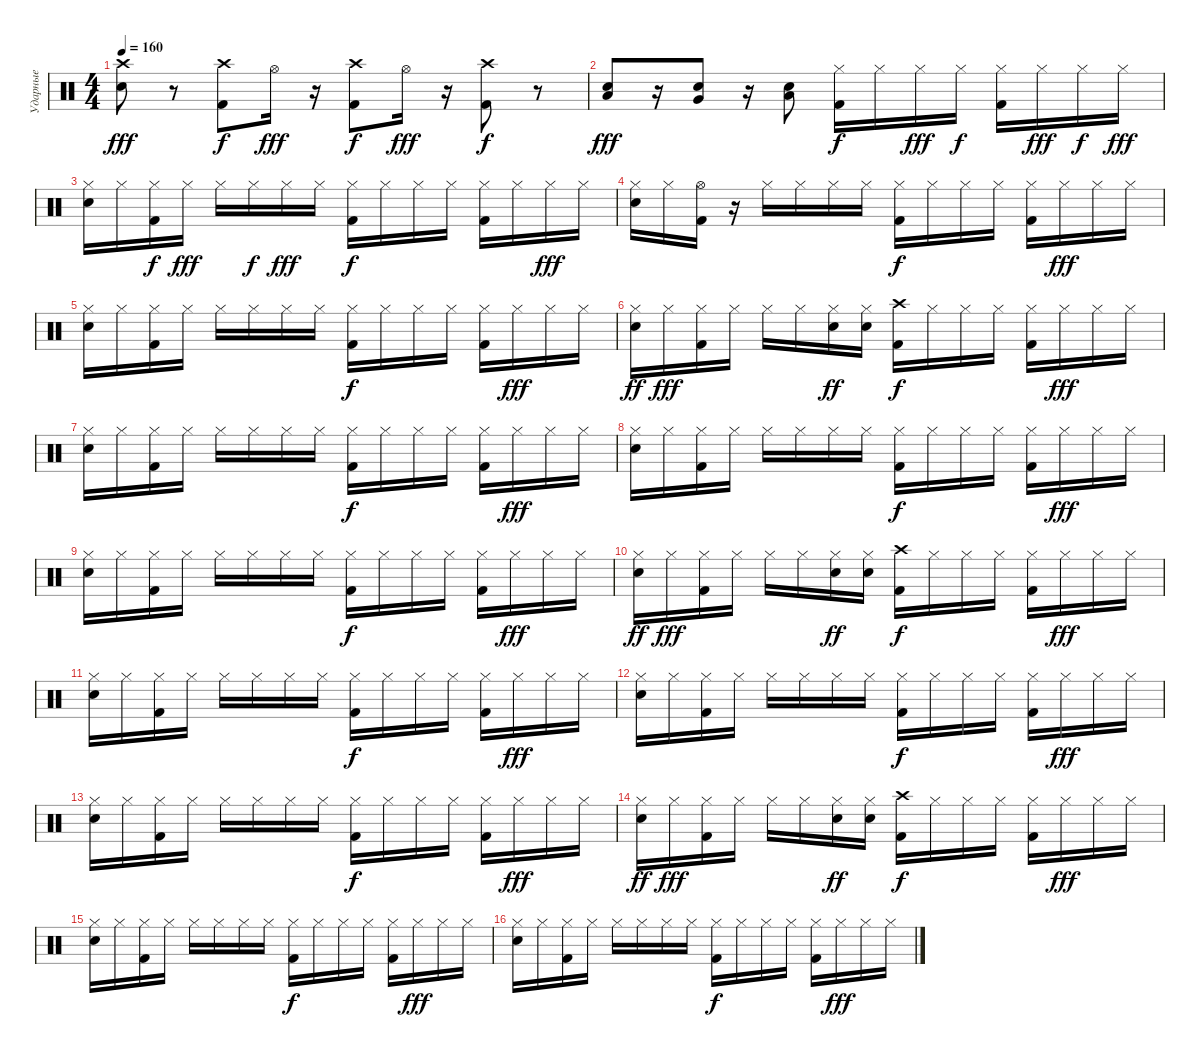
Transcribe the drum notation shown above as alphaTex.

\track ("Ударные" "Ударные") {instrument percussion}
\staff {score}
\articulation defaults
\ts (4 4)
\tempo 160
\clef neutral
\ks c
("Crash high (hit)" "Electric Snare (hit)").8{dy fff} r.8 ("Crash high (hit)" "Kick (hit) 2").8{dy f} "Hi-Hat (open)".16{dy fff} r.16 ("Crash high (hit)" "Kick (hit) 2").8{dy f} "Hi-Hat (open)".16{dy fff} r.16 ("Crash high (hit)" "Kick (hit) 2").8{dy f} r.8 |
("Electric Snare (hit)" "Low Tom (hit)").8{dy fff} r.16 ("Electric Snare (hit)" "Very Low Tom (hit)").8 r.16 ("Electric Snare (hit)" "Low Floor Tom (hit)").8 ("Hi-Hat (closed)" "Kick (hit) 2").16{dy f} "Hi-Hat (closed)".16 "Hi-Hat (closed)".16{dy fff} "Hi-Hat (closed)".16{dy f} ("Hi-Hat (closed)" "Kick (hit) 2").16 "Hi-Hat (closed)".16{dy fff} "Hi-Hat (closed)".16{dy f} "Hi-Hat (closed)".16{dy fff} |
("Hi-Hat (closed)" "Electric Snare (hit)").16 "Hi-Hat (closed)".16 ("Hi-Hat (closed)" "Kick (hit) 2").16{dy f} "Hi-Hat (closed)".16{dy fff} "Hi-Hat (closed)".16 "Hi-Hat (closed)".16{dy f} "Hi-Hat (closed)".16{dy fff} "Hi-Hat (closed)".16 ("Hi-Hat (closed)" "Kick (hit) 2").16{dy f} "Hi-Hat (closed)".16 "Hi-Hat (closed)".16 "Hi-Hat (closed)".16 ("Hi-Hat (closed)" "Kick (hit) 2").16 "Hi-Hat (closed)".16 "Hi-Hat (closed)".16{dy fff} "Hi-Hat (closed)".16 |
("Hi-Hat (closed)" "Electric Snare (hit)").16 "Hi-Hat (closed)".16 ("Hi-Hat (open)" "Kick (hit) 2").16 r.16 "Hi-Hat (closed)".16 "Hi-Hat (closed)".16 "Hi-Hat (closed)".16 "Hi-Hat (closed)".16 ("Hi-Hat (closed)" "Kick (hit) 2").16{dy f} "Hi-Hat (closed)".16 "Hi-Hat (closed)".16 "Hi-Hat (closed)".16 ("Hi-Hat (closed)" "Kick (hit) 2").16 "Hi-Hat (closed)".16{dy fff} "Hi-Hat (closed)".16 "Hi-Hat (closed)".16 |
("Hi-Hat (closed)" "Electric Snare (hit)").16 "Hi-Hat (closed)".16 ("Hi-Hat (closed)" "Kick (hit) 2").16 "Hi-Hat (closed)".16 "Hi-Hat (closed)".16 "Hi-Hat (closed)".16 "Hi-Hat (closed)".16 "Hi-Hat (closed)".16 ("Hi-Hat (closed)" "Kick (hit) 2").16{dy f} "Hi-Hat (closed)".16 "Hi-Hat (closed)".16 "Hi-Hat (closed)".16 ("Hi-Hat (closed)" "Kick (hit) 2").16 "Hi-Hat (closed)".16{dy fff} "Hi-Hat (closed)".16 "Hi-Hat (closed)".16 |
("Hi-Hat (closed)" "Electric Snare (hit)").16{dy ff} "Hi-Hat (closed)".16{dy fff} ("Hi-Hat (closed)" "Kick (hit) 2").16 "Hi-Hat (closed)".16 "Hi-Hat (closed)".16 "Hi-Hat (closed)".16 ("Hi-Hat (closed)" "Electric Snare (hit)").16{dy ff} ("Hi-Hat (closed)" "Electric Snare (hit)").16 ("Crash high (hit)" "Kick (hit) 2").16{dy f} "Hi-Hat (closed)".16 "Hi-Hat (closed)".16 "Hi-Hat (closed)".16 ("Hi-Hat (closed)" "Kick (hit) 2").16 "Hi-Hat (closed)".16{dy fff} "Hi-Hat (closed)".16 "Hi-Hat (closed)".16 |
("Hi-Hat (closed)" "Electric Snare (hit)").16 "Hi-Hat (closed)".16 ("Hi-Hat (closed)" "Kick (hit) 2").16 "Hi-Hat (closed)".16 "Hi-Hat (closed)".16 "Hi-Hat (closed)".16 "Hi-Hat (closed)".16 "Hi-Hat (closed)".16 ("Hi-Hat (closed)" "Kick (hit) 2").16{dy f} "Hi-Hat (closed)".16 "Hi-Hat (closed)".16 "Hi-Hat (closed)".16 ("Hi-Hat (closed)" "Kick (hit) 2").16 "Hi-Hat (closed)".16{dy fff} "Hi-Hat (closed)".16 "Hi-Hat (closed)".16 |
("Hi-Hat (closed)" "Electric Snare (hit)").16 "Hi-Hat (closed)".16 ("Hi-Hat (closed)" "Kick (hit) 2").16 "Hi-Hat (closed)".16 "Hi-Hat (closed)".16 "Hi-Hat (closed)".16 "Hi-Hat (closed)".16 "Hi-Hat (closed)".16 ("Hi-Hat (closed)" "Kick (hit) 2").16{dy f} "Hi-Hat (closed)".16 "Hi-Hat (closed)".16 "Hi-Hat (closed)".16 ("Hi-Hat (closed)" "Kick (hit) 2").16 "Hi-Hat (closed)".16{dy fff} "Hi-Hat (closed)".16 "Hi-Hat (closed)".16 |
("Hi-Hat (closed)" "Electric Snare (hit)").16 "Hi-Hat (closed)".16 ("Hi-Hat (closed)" "Kick (hit) 2").16 "Hi-Hat (closed)".16 "Hi-Hat (closed)".16 "Hi-Hat (closed)".16 "Hi-Hat (closed)".16 "Hi-Hat (closed)".16 ("Hi-Hat (closed)" "Kick (hit) 2").16{dy f} "Hi-Hat (closed)".16 "Hi-Hat (closed)".16 "Hi-Hat (closed)".16 ("Hi-Hat (closed)" "Kick (hit) 2").16 "Hi-Hat (closed)".16{dy fff} "Hi-Hat (closed)".16 "Hi-Hat (closed)".16 |
("Hi-Hat (closed)" "Electric Snare (hit)").16{dy ff} "Hi-Hat (closed)".16{dy fff} ("Hi-Hat (closed)" "Kick (hit) 2").16 "Hi-Hat (closed)".16 "Hi-Hat (closed)".16 "Hi-Hat (closed)".16 ("Hi-Hat (closed)" "Electric Snare (hit)").16{dy ff} ("Hi-Hat (closed)" "Electric Snare (hit)").16 ("Crash high (hit)" "Kick (hit) 2").16{dy f} "Hi-Hat (closed)".16 "Hi-Hat (closed)".16 "Hi-Hat (closed)".16 ("Hi-Hat (closed)" "Kick (hit) 2").16 "Hi-Hat (closed)".16{dy fff} "Hi-Hat (closed)".16 "Hi-Hat (closed)".16 |
("Hi-Hat (closed)" "Electric Snare (hit)").16 "Hi-Hat (closed)".16 ("Hi-Hat (closed)" "Kick (hit) 2").16 "Hi-Hat (closed)".16 "Hi-Hat (closed)".16 "Hi-Hat (closed)".16 "Hi-Hat (closed)".16 "Hi-Hat (closed)".16 ("Hi-Hat (closed)" "Kick (hit) 2").16{dy f} "Hi-Hat (closed)".16 "Hi-Hat (closed)".16 "Hi-Hat (closed)".16 ("Hi-Hat (closed)" "Kick (hit) 2").16 "Hi-Hat (closed)".16{dy fff} "Hi-Hat (closed)".16 "Hi-Hat (closed)".16 |
("Hi-Hat (closed)" "Electric Snare (hit)").16 "Hi-Hat (closed)".16 ("Hi-Hat (closed)" "Kick (hit) 2").16 "Hi-Hat (closed)".16 "Hi-Hat (closed)".16 "Hi-Hat (closed)".16 "Hi-Hat (closed)".16 "Hi-Hat (closed)".16 ("Hi-Hat (closed)" "Kick (hit) 2").16{dy f} "Hi-Hat (closed)".16 "Hi-Hat (closed)".16 "Hi-Hat (closed)".16 ("Hi-Hat (closed)" "Kick (hit) 2").16 "Hi-Hat (closed)".16{dy fff} "Hi-Hat (closed)".16 "Hi-Hat (closed)".16 |
("Hi-Hat (closed)" "Electric Snare (hit)").16 "Hi-Hat (closed)".16 ("Hi-Hat (closed)" "Kick (hit) 2").16 "Hi-Hat (closed)".16 "Hi-Hat (closed)".16 "Hi-Hat (closed)".16 "Hi-Hat (closed)".16 "Hi-Hat (closed)".16 ("Hi-Hat (closed)" "Kick (hit) 2").16{dy f} "Hi-Hat (closed)".16 "Hi-Hat (closed)".16 "Hi-Hat (closed)".16 ("Hi-Hat (closed)" "Kick (hit) 2").16 "Hi-Hat (closed)".16{dy fff} "Hi-Hat (closed)".16 "Hi-Hat (closed)".16 |
("Hi-Hat (closed)" "Electric Snare (hit)").16{dy ff} "Hi-Hat (closed)".16{dy fff} ("Hi-Hat (closed)" "Kick (hit) 2").16 "Hi-Hat (closed)".16 "Hi-Hat (closed)".16 "Hi-Hat (closed)".16 ("Hi-Hat (closed)" "Electric Snare (hit)").16{dy ff} ("Hi-Hat (closed)" "Electric Snare (hit)").16 ("Crash high (hit)" "Kick (hit) 2").16{dy f} "Hi-Hat (closed)".16 "Hi-Hat (closed)".16 "Hi-Hat (closed)".16 ("Hi-Hat (closed)" "Kick (hit) 2").16 "Hi-Hat (closed)".16{dy fff} "Hi-Hat (closed)".16 "Hi-Hat (closed)".16 |
("Hi-Hat (closed)" "Electric Snare (hit)").16 "Hi-Hat (closed)".16 ("Hi-Hat (closed)" "Kick (hit) 2").16 "Hi-Hat (closed)".16 "Hi-Hat (closed)".16 "Hi-Hat (closed)".16 "Hi-Hat (closed)".16 "Hi-Hat (closed)".16 ("Hi-Hat (closed)" "Kick (hit) 2").16{dy f} "Hi-Hat (closed)".16 "Hi-Hat (closed)".16 "Hi-Hat (closed)".16 ("Hi-Hat (closed)" "Kick (hit) 2").16 "Hi-Hat (closed)".16{dy fff} "Hi-Hat (closed)".16 "Hi-Hat (closed)".16 |
("Hi-Hat (closed)" "Electric Snare (hit)").16 "Hi-Hat (closed)".16 ("Hi-Hat (closed)" "Kick (hit) 2").16 "Hi-Hat (closed)".16 "Hi-Hat (closed)".16 "Hi-Hat (closed)".16 "Hi-Hat (closed)".16 "Hi-Hat (closed)".16 ("Hi-Hat (closed)" "Kick (hit) 2").16{dy f} "Hi-Hat (closed)".16 "Hi-Hat (closed)".16 "Hi-Hat (closed)".16 ("Hi-Hat (closed)" "Kick (hit) 2").16 "Hi-Hat (closed)".16{dy fff} "Hi-Hat (closed)".16 "Hi-Hat (closed)".16
